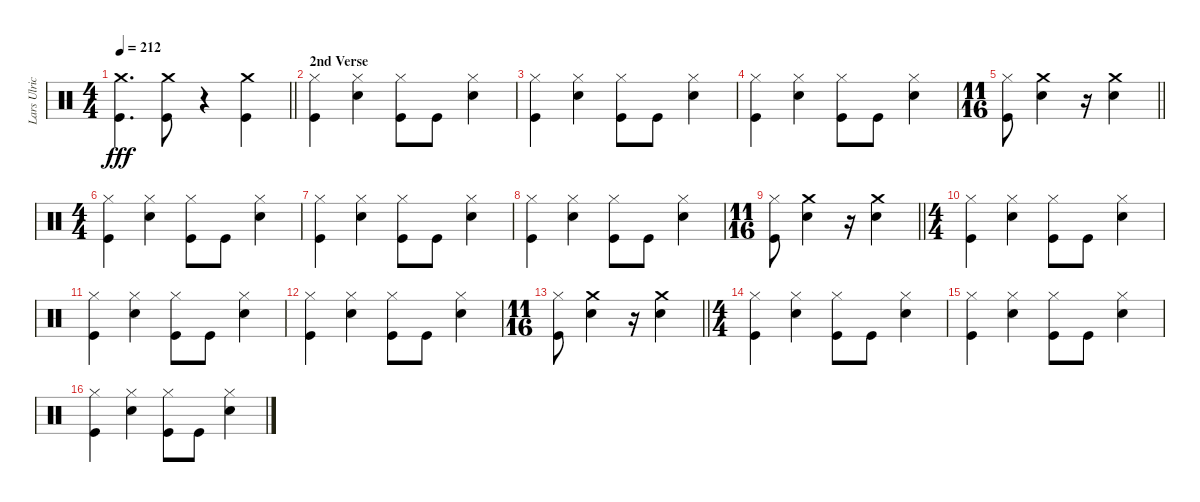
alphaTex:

\track ("Lars Ulrich" "Lars Ulric") {instrument percussion}
\staff {score}
\articulation defaults
\ts (4 4)
\tempo 212
\clef neutral
\barLineRight lightlight
\ks c
("Crash medium (hit)" "Kick (hit)").4{d dy fff} ("Crash medium (hit)" "Kick (hit)").8 r.4 ("Kick (hit)" "Crash medium (hit)").4 |
\section ("" "2nd Verse")
("Hi-Hat (closed)" "Kick (hit)").4 ("Snare (hit) 2" "Hi-Hat (closed)").4 ("Kick (hit)" "Hi-Hat (closed)").8 "Kick (hit)".8 ("Snare (hit) 2" "Hi-Hat (closed)").4 |
("Kick (hit)" "Hi-Hat (closed)").4 ("Snare (hit) 2" "Hi-Hat (closed)").4 ("Kick (hit)" "Hi-Hat (closed)").8 "Kick (hit)".8 ("Hi-Hat (closed)" "Snare (hit) 2").4 |
("Kick (hit)" "Hi-Hat (closed)").4 ("Snare (hit) 2" "Hi-Hat (closed)").4 ("Kick (hit)" "Hi-Hat (closed)").8 "Kick (hit)".8 ("Snare (hit) 2" "Hi-Hat (closed)").4 |
\ts (11 16)
\barLineRight lightlight
("Kick (hit)" "Hi-Hat (closed)").8 ("Snare (hit) 2" "Crash medium (hit)").4 r.16 ("Crash medium (hit)" "Snare (hit) 2").4 |
\ts (4 4)
("Kick (hit)" "Hi-Hat (closed)").4 ("Snare (hit) 2" "Hi-Hat (closed)").4 ("Kick (hit)" "Hi-Hat (closed)").8 "Kick (hit)".8 ("Snare (hit) 2" "Hi-Hat (closed)").4 |
("Hi-Hat (closed)" "Kick (hit)").4 ("Snare (hit) 2" "Hi-Hat (closed)").4 ("Kick (hit)" "Hi-Hat (closed)").8 "Kick (hit)".8 ("Snare (hit) 2" "Hi-Hat (closed)").4 |
("Kick (hit)" "Hi-Hat (closed)").4 ("Hi-Hat (closed)" "Snare (hit) 2").4 ("Kick (hit)" "Hi-Hat (closed)").8 "Kick (hit)".8 ("Snare (hit) 2" "Hi-Hat (closed)").4 |
\ts (11 16)
\barLineRight lightlight
("Kick (hit)" "Hi-Hat (closed)").8 ("Crash medium (hit)" "Snare (hit) 2").4 r.16 ("Crash medium (hit)" "Snare (hit) 2").4 |
\ts (4 4)
("Kick (hit)" "Hi-Hat (closed)").4 ("Hi-Hat (closed)" "Snare (hit) 2").4 ("Kick (hit)" "Hi-Hat (closed)").8 "Kick (hit)".8 ("Snare (hit) 2" "Hi-Hat (closed)").4 |
("Kick (hit)" "Hi-Hat (closed)").4 ("Snare (hit) 2" "Hi-Hat (closed)").4 ("Kick (hit)" "Hi-Hat (closed)").8 "Kick (hit)".8 ("Hi-Hat (closed)" "Snare (hit) 2").4 |
("Kick (hit)" "Hi-Hat (closed)").4 ("Snare (hit) 2" "Hi-Hat (closed)").4 ("Kick (hit)" "Hi-Hat (closed)").8 "Kick (hit)".8 ("Snare (hit) 2" "Hi-Hat (closed)").4 |
\ts (11 16)
\barLineRight lightlight
("Kick (hit)" "Hi-Hat (closed)").8 ("Snare (hit) 2" "Crash medium (hit)").4 r.16 ("Crash medium (hit)" "Snare (hit) 2").4 |
\ts (4 4)
("Kick (hit)" "Hi-Hat (closed)").4 ("Snare (hit) 2" "Hi-Hat (closed)").4 ("Kick (hit)" "Hi-Hat (closed)").8 "Kick (hit)".8 ("Hi-Hat (closed)" "Snare (hit) 2").4 |
("Kick (hit)" "Hi-Hat (closed)").4 ("Snare (hit) 2" "Hi-Hat (closed)").4 ("Kick (hit)" "Hi-Hat (closed)").8 "Kick (hit)".8 ("Snare (hit) 2" "Hi-Hat (closed)").4 |
("Kick (hit)" "Hi-Hat (closed)").4 ("Snare (hit) 2" "Hi-Hat (closed)").4 ("Hi-Hat (closed)" "Kick (hit)").8 "Kick (hit)".8 ("Snare (hit) 2" "Hi-Hat (closed)").4
